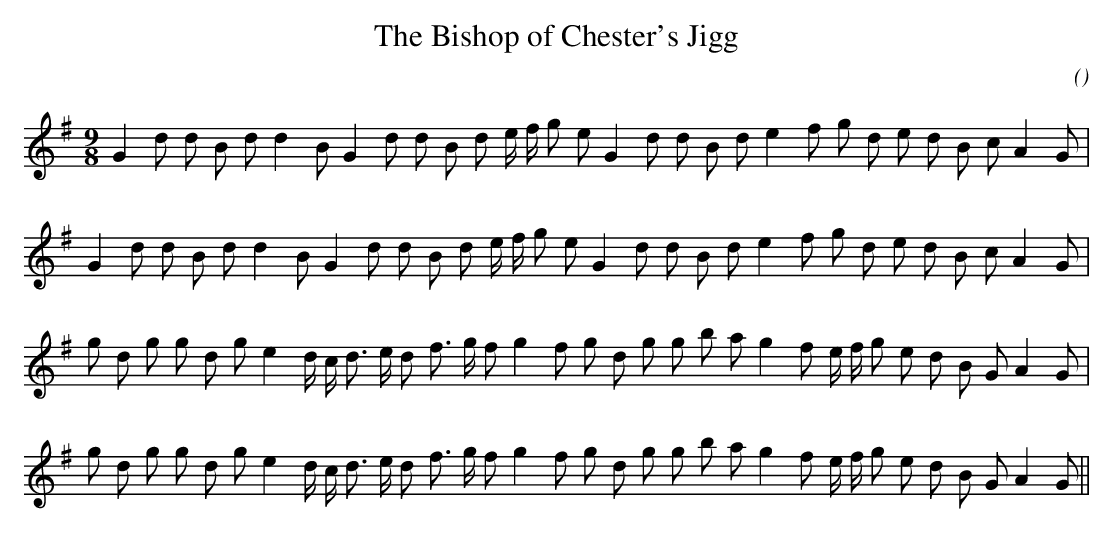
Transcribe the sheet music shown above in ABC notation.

X:1
T: The Bishop of Chester's Jigg
C:
O:
M:9/8
K:G
K:G
M:9/8
L:1/16
G4 d2 d2 B2 d2 d4 B2 G4 d2 d2 B2 d2 e f g2 e2 G4 d2 d2 B2 d2 e4 f2 g2 d2 e2 d2 B2 c2 A4 G2 |
G4 d2 d2 B2 d2 d4 B2 G4 d2 d2 B2 d2 e f g2 e2 G4 d2 d2 B2 d2 e4 f2 g2 d2 e2 d2 B2 c2 A4 G2 |
g2 d2 g2 g2 d2 g2 e4 d c d3 e d2 f3 g f2 g4 f2 g2 d2 g2 g2 b2 a2 g4 f2 e f g2 e2 d2 B2 G2 A4 G2 |
g2 d2 g2 g2 d2 g2 e4 d c d3 e d2 f3 g f2 g4 f2 g2 d2 g2 g2 b2 a2 g4 f2 e f g2 e2 d2 B2 G2 A4 G2 ||
